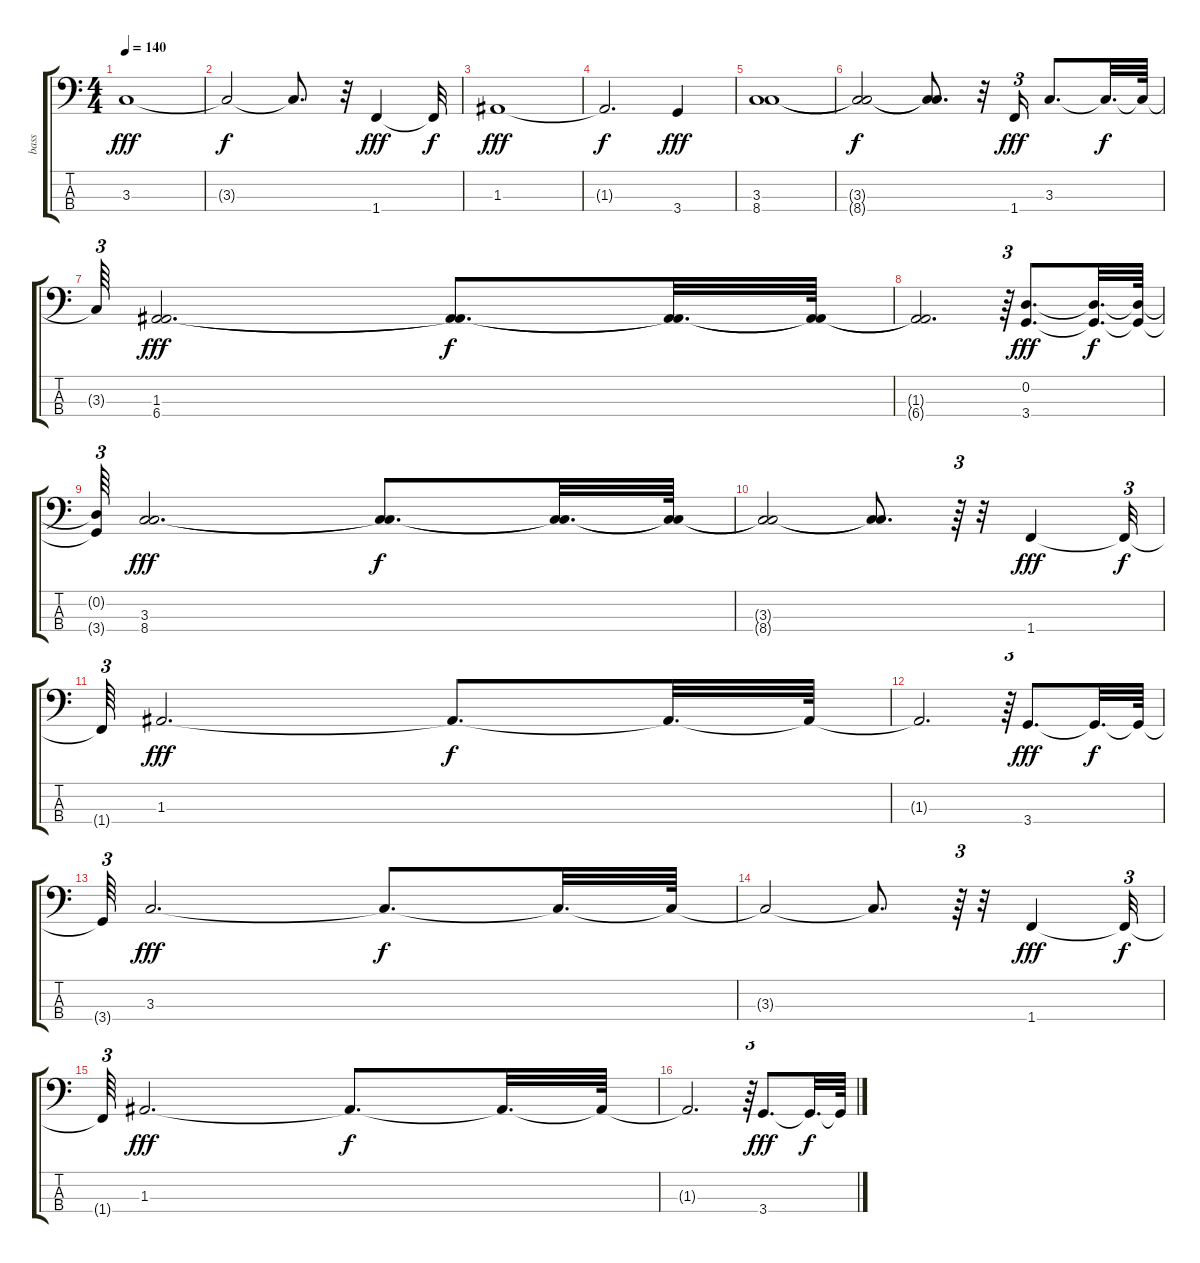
\track ("bass" "bass") {instrument electricbassfinger}
\staff {score tabs}
\tuning (G2 D2 A1 E1) {hide}
\ts (4 4)
\tempo 140
\clef f4
\ks c
3.3.1{dy fff} |
3.3{t}.2{dy f} 3.3{t}.8{d} r.32 1.4.4{dy fff} 1.4{t}.32{dy f} |
1.3.1{dy fff} |
1.3{t}.2{d dy f} 3.4.4{dy fff} |
(3.3 8.4).1 |
(3.3{t} 8.4{t}).2{dy f} (3.3{t} 8.4{t}).8{d} r.32 1.4.16{tu (3 2) dy fff} 3.3.8{d} 3.3{t}.32{d dy f} 3.3{t}.64 |
3.3{t}.64{tu (3 2)} (1.3 6.4).2{d dy fff} (1.3{t} 6.4{t}).8{d dy f} (1.3{t} 6.4{t}).32{d} (1.3{t} 6.4{t}).64 |
(1.3{t} 6.4{t}).2{d} r.64{tu (3 2)} (0.2 3.4).8{d dy fff} (0.2{t} 3.4{t}).32{d dy f} (0.2{t} 3.4{t}).64 |
(0.2{t} 3.4{t}).64{tu (3 2)} (3.3 8.4).2{d dy fff} (3.3{t} 8.4{t}).8{d dy f} (3.3{t} 8.4{t}).32{d} (3.3{t} 8.4{t}).64 |
(3.3{t} 8.4{t}).2 (3.3{t} 8.4{t}).8{d} r.64{tu (3 2)} r.32 1.4.4{dy fff} 1.4{t}.32{tu (3 2) dy f} |
1.4{t}.64{tu (3 2)} 1.3.2{d dy fff} 1.3{t}.8{d dy f} 1.3{t}.32{d} 1.3{t}.64 |
1.3{t}.2{d} r.64{tu (3 2)} 3.4.8{d dy fff} 3.4{t}.32{d dy f} 3.4{t}.64 |
3.4{t}.64{tu (3 2)} 3.3.2{d dy fff} 3.3{t}.8{d dy f} 3.3{t}.32{d} 3.3{t}.64 |
3.3{t}.2 3.3{t}.8{d} r.64{tu (3 2)} r.32 1.4.4{dy fff} 1.4{t}.32{tu (3 2) dy f} |
1.4{t}.64{tu (3 2)} 1.3.2{d dy fff} 1.3{t}.8{d dy f} 1.3{t}.32{d} 1.3{t}.64 |
1.3{t}.2{d} r.64{tu (3 2)} 3.4.8{d dy fff} 3.4{t}.32{d dy f} 3.4{t}.64
